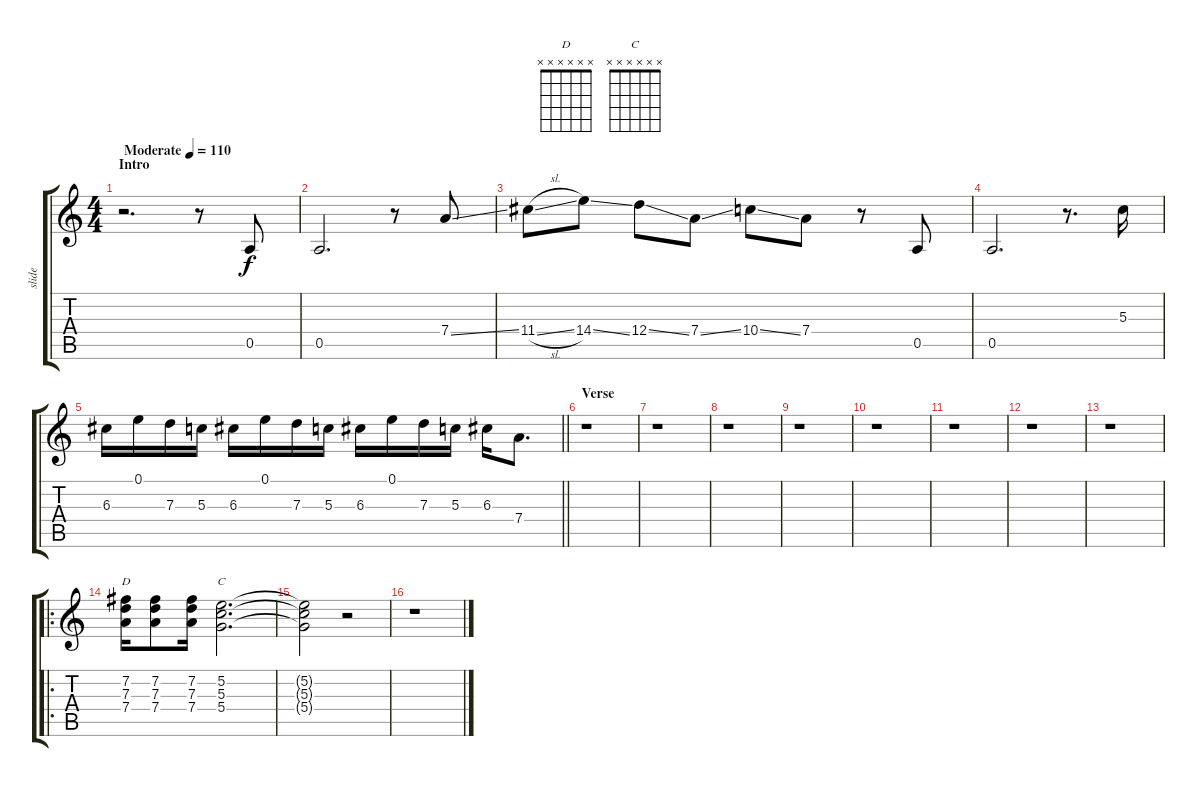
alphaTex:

\track ("slide" "slide") {instrument overdrivenguitar}
\staff {score tabs}
\tuning (E4 B3 G3 D3 A2 E2) {hide}
\chord ("D" x x x x x x)
\chord ("C" x x x x x x)
\ts (4 4)
\section ("" "Intro")
\tempo (110 "Moderate")
\clef g2
\ks c
r.2{d dy f instrument overdrivenguitar} r.8 0.5.8 |
0.5.2{d} r.8 7.4{ss}.8 |
11.4{sl}.8 14.4{ss}.8 12.4{ss}.8 7.4{ss}.8 10.4{ss}.8 7.4.8 r.8 0.5.8 |
0.5.2{d} r.8{d} 5.3.16 |
\barLineRight lightlight
6.3.16 0.1.16 7.3.16 5.3.16 6.3.16 0.1.16 7.3.16 5.3.16 6.3.16 0.1.16 7.3.16 5.3.16 6.3.16 7.4.8{d} |
\section ("" "Verse")
r.1 |
r.1 |
r.1 |
r.1 |
r.1 |
r.1 |
r.1 |
r.1 |
\ro
(7.2 7.3 7.4).16{ch "D" instrument overdrivenguitar} (7.2 7.3 7.4).8 (7.2 7.3 7.4).16 (5.2 5.3 5.4).2{d ch "C"} |
(5.2{t} 5.3{t} 5.4{t}).2 r.2 |
r.1
